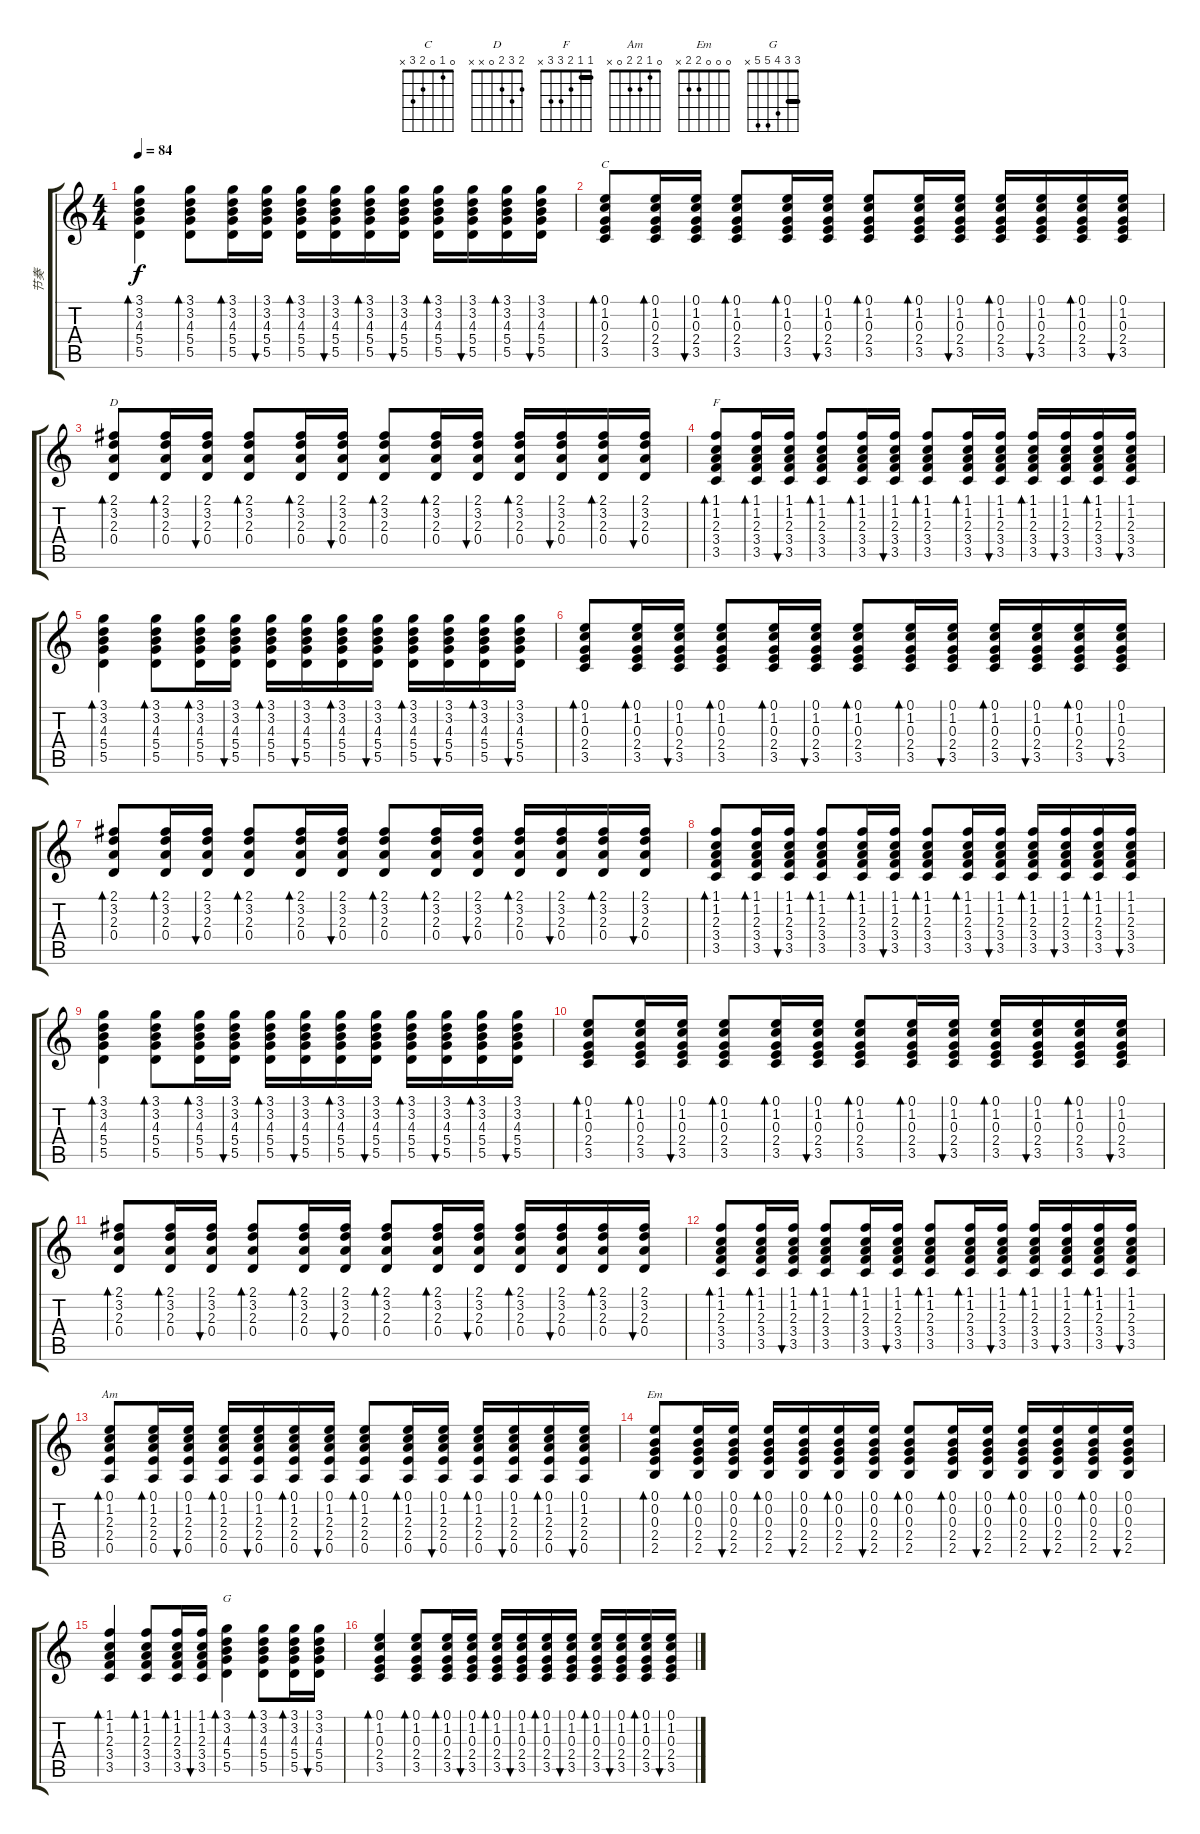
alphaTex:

\track ("节奏" "节奏") {instrument acousticguitarsteel}
\staff {score tabs}
\tuning (E4 B3 G3 D3 A2 E2) {hide}
\chord ("C" 0 1 0 2 3 x)
\chord ("D" 2 3 2 0 x x)
\chord ("F" 1 1 2 3 3 x) {barre 1}
\chord ("Am" 0 1 2 2 0 x)
\chord ("Em" 0 0 0 2 2 x)
\chord ("G" 3 3 4 5 5 x) {barre 3}
\ts (4 4)
\tempo 84
\clef g2
\ks c
(3.1 3.2 4.3 5.4 5.5).4{bd 60 dy f} (3.1 3.2 4.3 5.4 5.5).8{bd 60} (3.1 3.2 4.3 5.4 5.5).16{bd 60} (3.1 3.2 4.3 5.4 5.5).16{bu 60} (3.1 3.2 4.3 5.4 5.5).16{bd 60} (3.1 3.2 4.3 5.4 5.5).16{bu 60} (3.1 3.2 4.3 5.4 5.5).16{bd 60} (3.1 3.2 4.3 5.4 5.5).16{bu 60} (3.1 3.2 4.3 5.4 5.5).16{bd 60} (3.1 3.2 4.3 5.4 5.5).16{bu 60} (3.1 3.2 4.3 5.4 5.5).16{bd 60} (3.1 3.2 4.3 5.4 5.5).16{bu 60} |
(0.1 1.2 0.3 2.4 3.5).8{bd 60 ch "C"} (0.1 1.2 0.3 2.4 3.5).16{bd 60} (0.1 1.2 0.3 2.4 3.5).16{bu 60} (0.1 1.2 0.3 2.4 3.5).8{bd 60} (0.1 1.2 0.3 2.4 3.5).16{bd 60} (0.1 1.2 0.3 2.4 3.5).16{bu 60} (0.1 1.2 0.3 2.4 3.5).8{bd 60} (0.1 1.2 0.3 2.4 3.5).16{bd 60} (0.1 1.2 0.3 2.4 3.5).16{bu 60} (0.1 1.2 0.3 2.4 3.5).16{bd 60} (0.1 1.2 0.3 2.4 3.5).16{bu 60} (0.1 1.2 0.3 2.4 3.5).16{bd 60} (0.1 1.2 0.3 2.4 3.5).16{bu 60} |
(2.1 3.2 2.3 0.4).8{bd 60 ch "D"} (2.1 3.2 2.3 0.4).16{bd 60} (2.1 3.2 2.3 0.4).16{bu 60} (2.1 3.2 2.3 0.4).8{bd 60} (2.1 3.2 2.3 0.4).16{bd 60} (2.1 3.2 2.3 0.4).16{bu 60} (2.1 3.2 2.3 0.4).8{bd 60} (2.1 3.2 2.3 0.4).16{bd 60} (2.1 3.2 2.3 0.4).16{bu 60} (2.1 3.2 2.3 0.4).16{bd 60} (2.1 3.2 2.3 0.4).16{bu 60} (2.1 3.2 2.3 0.4).16{bd 60} (2.1 3.2 2.3 0.4).16{bu 60} |
(1.1 1.2 2.3 3.4 3.5).8{bd 60 ch "F"} (1.1 1.2 2.3 3.4 3.5).16{bd 60} (1.1 1.2 2.3 3.4 3.5).16{bu 60} (1.1 1.2 2.3 3.4 3.5).8{bd 60} (1.1 1.2 2.3 3.4 3.5).16{bd 60} (1.1 1.2 2.3 3.4 3.5).16{bu 60} (1.1 1.2 2.3 3.4 3.5).8{bd 60} (1.1 1.2 2.3 3.4 3.5).16{bd 60} (1.1 1.2 2.3 3.4 3.5).16{bu 60} (1.1 1.2 2.3 3.4 3.5).16{bd 60} (1.1 1.2 2.3 3.4 3.5).16{bu 60} (1.1 1.2 2.3 3.4 3.5).16{bd 60} (1.1 1.2 2.3 3.4 3.5).16{bu 60} |
(3.1 3.2 4.3 5.4 5.5).4{bd 60} (3.1 3.2 4.3 5.4 5.5).8{bd 60} (3.1 3.2 4.3 5.4 5.5).16{bd 60} (3.1 3.2 4.3 5.4 5.5).16{bu 60} (3.1 3.2 4.3 5.4 5.5).16{bd 60} (3.1 3.2 4.3 5.4 5.5).16{bu 60} (3.1 3.2 4.3 5.4 5.5).16{bd 60} (3.1 3.2 4.3 5.4 5.5).16{bu 60} (3.1 3.2 4.3 5.4 5.5).16{bd 60} (3.1 3.2 4.3 5.4 5.5).16{bu 60} (3.1 3.2 4.3 5.4 5.5).16{bd 60} (3.1 3.2 4.3 5.4 5.5).16{bu 60} |
(0.1 1.2 0.3 2.4 3.5).8{bd 60} (0.1 1.2 0.3 2.4 3.5).16{bd 60} (0.1 1.2 0.3 2.4 3.5).16{bu 60} (0.1 1.2 0.3 2.4 3.5).8{bd 60} (0.1 1.2 0.3 2.4 3.5).16{bd 60} (0.1 1.2 0.3 2.4 3.5).16{bu 60} (0.1 1.2 0.3 2.4 3.5).8{bd 60} (0.1 1.2 0.3 2.4 3.5).16{bd 60} (0.1 1.2 0.3 2.4 3.5).16{bu 60} (0.1 1.2 0.3 2.4 3.5).16{bd 60} (0.1 1.2 0.3 2.4 3.5).16{bu 60} (0.1 1.2 0.3 2.4 3.5).16{bd 60} (0.1 1.2 0.3 2.4 3.5).16{bu 60} |
(2.1 3.2 2.3 0.4).8{bd 60} (2.1 3.2 2.3 0.4).16{bd 60} (2.1 3.2 2.3 0.4).16{bu 60} (2.1 3.2 2.3 0.4).8{bd 60} (2.1 3.2 2.3 0.4).16{bd 60} (2.1 3.2 2.3 0.4).16{bu 60} (2.1 3.2 2.3 0.4).8{bd 60} (2.1 3.2 2.3 0.4).16{bd 60} (2.1 3.2 2.3 0.4).16{bu 60} (2.1 3.2 2.3 0.4).16{bd 60} (2.1 3.2 2.3 0.4).16{bu 60} (2.1 3.2 2.3 0.4).16{bd 60} (2.1 3.2 2.3 0.4).16{bu 60} |
(1.1 1.2 2.3 3.4 3.5).8{bd 60} (1.1 1.2 2.3 3.4 3.5).16{bd 60} (1.1 1.2 2.3 3.4 3.5).16{bu 60} (1.1 1.2 2.3 3.4 3.5).8{bd 60} (1.1 1.2 2.3 3.4 3.5).16{bd 60} (1.1 1.2 2.3 3.4 3.5).16{bu 60} (1.1 1.2 2.3 3.4 3.5).8{bd 60} (1.1 1.2 2.3 3.4 3.5).16{bd 60} (1.1 1.2 2.3 3.4 3.5).16{bu 60} (1.1 1.2 2.3 3.4 3.5).16{bd 60} (1.1 1.2 2.3 3.4 3.5).16{bu 60} (1.1 1.2 2.3 3.4 3.5).16{bd 60} (1.1 1.2 2.3 3.4 3.5).16{bu 60} |
(3.1 3.2 4.3 5.4 5.5).4{bd 60} (3.1 3.2 4.3 5.4 5.5).8{bd 60} (3.1 3.2 4.3 5.4 5.5).16{bd 60} (3.1 3.2 4.3 5.4 5.5).16{bu 60} (3.1 3.2 4.3 5.4 5.5).16{bd 60} (3.1 3.2 4.3 5.4 5.5).16{bu 60} (3.1 3.2 4.3 5.4 5.5).16{bd 60} (3.1 3.2 4.3 5.4 5.5).16{bu 60} (3.1 3.2 4.3 5.4 5.5).16{bd 60} (3.1 3.2 4.3 5.4 5.5).16{bu 60} (3.1 3.2 4.3 5.4 5.5).16{bd 60} (3.1 3.2 4.3 5.4 5.5).16{bu 60} |
(0.1 1.2 0.3 2.4 3.5).8{bd 60} (0.1 1.2 0.3 2.4 3.5).16{bd 60} (0.1 1.2 0.3 2.4 3.5).16{bu 60} (0.1 1.2 0.3 2.4 3.5).8{bd 60} (0.1 1.2 0.3 2.4 3.5).16{bd 60} (0.1 1.2 0.3 2.4 3.5).16{bu 60} (0.1 1.2 0.3 2.4 3.5).8{bd 60} (0.1 1.2 0.3 2.4 3.5).16{bd 60} (0.1 1.2 0.3 2.4 3.5).16{bu 60} (0.1 1.2 0.3 2.4 3.5).16{bd 60} (0.1 1.2 0.3 2.4 3.5).16{bu 60} (0.1 1.2 0.3 2.4 3.5).16{bd 60} (0.1 1.2 0.3 2.4 3.5).16{bu 60} |
(2.1 3.2 2.3 0.4).8{bd 60} (2.1 3.2 2.3 0.4).16{bd 60} (2.1 3.2 2.3 0.4).16{bu 60} (2.1 3.2 2.3 0.4).8{bd 60} (2.1 3.2 2.3 0.4).16{bd 60} (2.1 3.2 2.3 0.4).16{bu 60} (2.1 3.2 2.3 0.4).8{bd 60} (2.1 3.2 2.3 0.4).16{bd 60} (2.1 3.2 2.3 0.4).16{bu 60} (2.1 3.2 2.3 0.4).16{bd 60} (2.1 3.2 2.3 0.4).16{bu 60} (2.1 3.2 2.3 0.4).16{bd 60} (2.1 3.2 2.3 0.4).16{bu 60} |
(1.1 1.2 2.3 3.4 3.5).8{bd 60} (1.1 1.2 2.3 3.4 3.5).16{bd 60} (1.1 1.2 2.3 3.4 3.5).16{bu 60} (1.1 1.2 2.3 3.4 3.5).8{bd 60} (1.1 1.2 2.3 3.4 3.5).16{bd 60} (1.1 1.2 2.3 3.4 3.5).16{bu 60} (1.1 1.2 2.3 3.4 3.5).8{bd 60} (1.1 1.2 2.3 3.4 3.5).16{bd 60} (1.1 1.2 2.3 3.4 3.5).16{bu 60} (1.1 1.2 2.3 3.4 3.5).16{bd 60} (1.1 1.2 2.3 3.4 3.5).16{bu 60} (1.1 1.2 2.3 3.4 3.5).16{bd 60} (1.1 1.2 2.3 3.4 3.5).16{bu 60} |
(0.1 1.2 2.3 2.4 0.5).8{bd 60 ch "Am"} (0.1 1.2 2.3 2.4 0.5).16{bd 60} (0.1 1.2 2.3 2.4 0.5).16{bu 60} (0.1 1.2 2.3 2.4 0.5).16{bd 60} (0.1 1.2 2.3 2.4 0.5).16{bu 60} (0.1 1.2 2.3 2.4 0.5).16{bd 60} (0.1 1.2 2.3 2.4 0.5).16{bu 60} (0.1 1.2 2.3 2.4 0.5).8{bd 60} (0.1 1.2 2.3 2.4 0.5).16{bd 60} (0.1 1.2 2.3 2.4 0.5).16{bu 60} (0.1 1.2 2.3 2.4 0.5).16{bd 60} (0.1 1.2 2.3 2.4 0.5).16{bu 60} (0.1 1.2 2.3 2.4 0.5).16{bd 60} (0.1 1.2 2.3 2.4 0.5).16{bu 60} |
(0.1 0.2 0.3 2.4 2.5).8{bd 60 ch "Em"} (0.1 0.2 0.3 2.4 2.5).16{bd 60} (0.1 0.2 0.3 2.4 2.5).16{bu 60} (0.1 0.2 0.3 2.4 2.5).16{bd 60} (0.1 0.2 0.3 2.4 2.5).16{bu 60} (0.1 0.2 0.3 2.4 2.5).16{bd 60} (0.1 0.2 0.3 2.4 2.5).16{bu 60} (0.1 0.2 0.3 2.4 2.5).8{bd 60} (0.1 0.2 0.3 2.4 2.5).16{bd 60} (0.1 0.2 0.3 2.4 2.5).16{bu 60} (0.1 0.2 0.3 2.4 2.5).16{bd 60} (0.1 0.2 0.3 2.4 2.5).16{bu 60} (0.1 0.2 0.3 2.4 2.5).16{bd 60} (0.1 0.2 0.3 2.4 2.5).16{bu 60} |
(1.1 1.2 2.3 3.4 3.5).4{bd 120} (1.1 1.2 2.3 3.4 3.5).8{bd 30} (1.1 1.2 2.3 3.4 3.5).16{bd 30} (1.1 1.2 2.3 3.4 3.5).16{bu 30} (3.1 3.2 4.3 5.4 5.5).4{bd 120 ch "G"} (3.1 3.2 4.3 5.4 5.5).8{bd 120} (3.1 3.2 4.3 5.4 5.5).16{bd 120} (3.1 3.2 4.3 5.4 5.5).16{bu 30} |
(0.1 1.2 0.3 2.4 3.5).4{bd 30} (0.1 1.2 0.3 2.4 3.5).8{bd 60} (0.1 1.2 0.3 2.4 3.5).16{bd 60} (0.1 1.2 0.3 2.4 3.5).16{bu 60} (0.1 1.2 0.3 2.4 3.5).16{bd 60} (0.1 1.2 0.3 2.4 3.5).16{bu 60} (0.1 1.2 0.3 2.4 3.5).16{bd 60} (0.1 1.2 0.3 2.4 3.5).16{bu 60} (0.1 1.2 0.3 2.4 3.5).16{bd 60} (0.1 1.2 0.3 2.4 3.5).16{bu 60} (0.1 1.2 0.3 2.4 3.5).16{bd 60} (0.1 1.2 0.3 2.4 3.5).16{bu 60}
